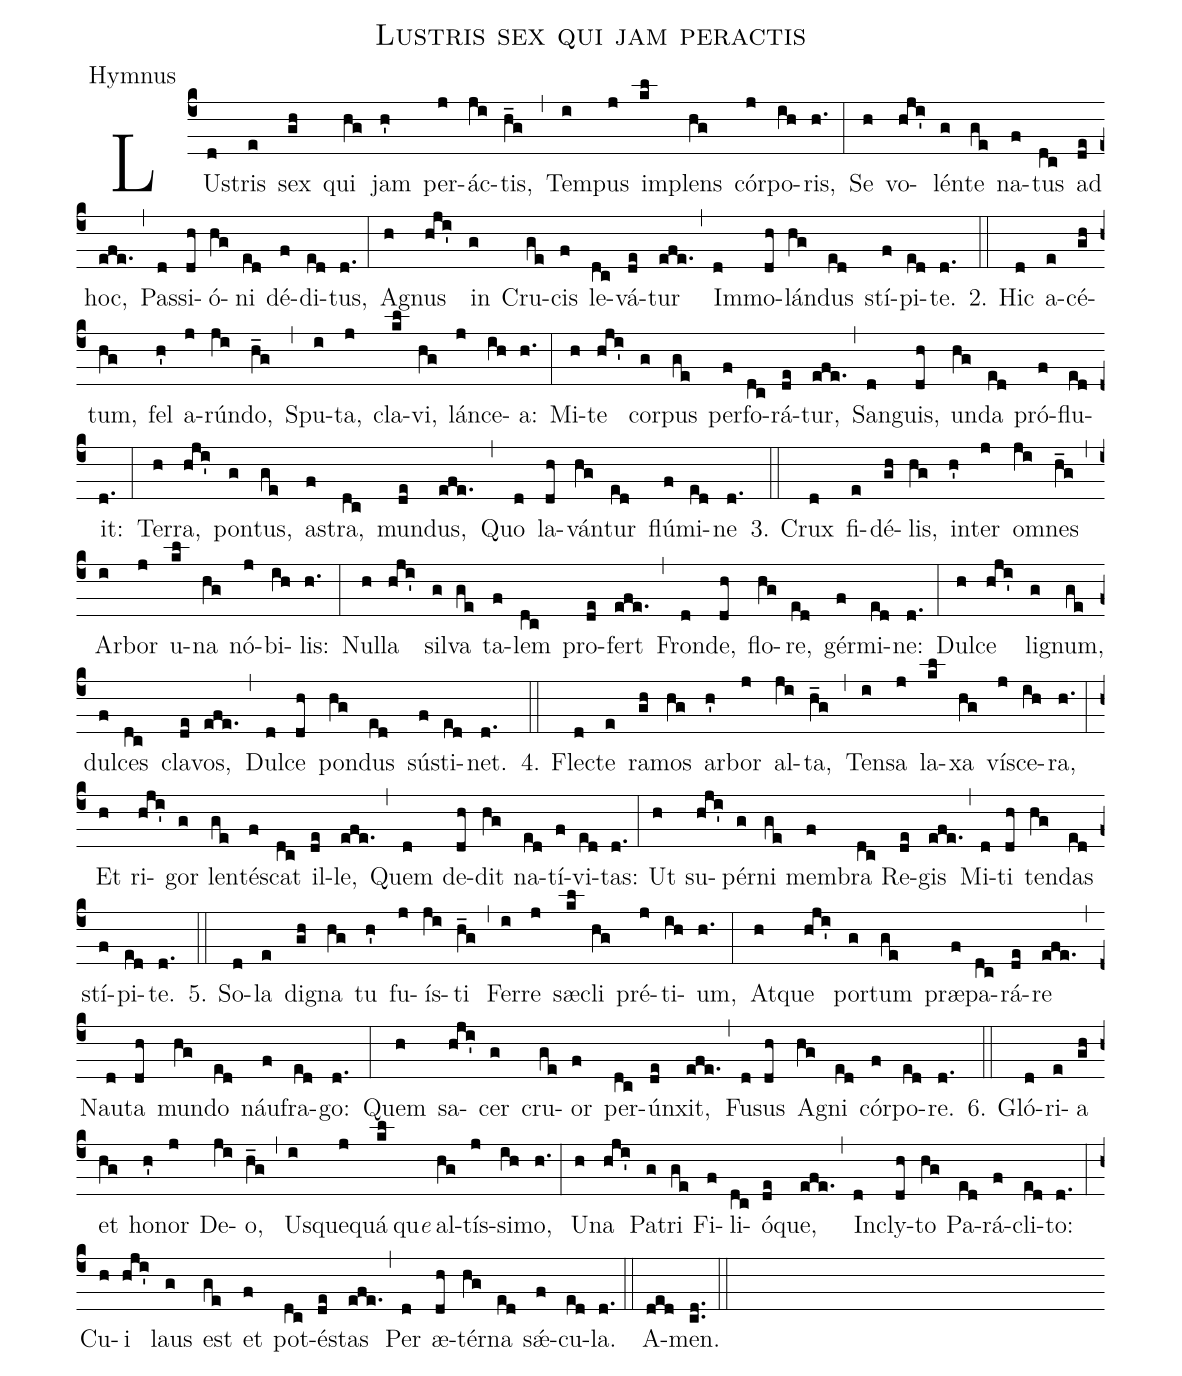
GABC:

name:Lustris sex qui jam peractis;
office-part:Hymnus;
%%
(c4)LUs(d)tris(e) sex(gh) qui(hg) jam(h') per(j)ác(ji)tis,(h_g) (,)
Tem(i)pus(j) im(kl)plens(hg) cór(j)po(ih)ris,(h.) (:)
Se(h) vo(hji')lén(g)te(ge) na(f)tus(dc) ad(de) hoc,(efe.) (,)
Pas(d)si(dh)ó(hg)ni(ed) dé(f)di(ed)tus,(d.) (:)
A(h)gnus(hji') in(g) Cru(ge)cis(f) le(dc)vá(de)tur(efe.) (,)
Im(d)mo(dh)lán(hg)dus(ed) stí(f)pi(ed)te.(d.) (::)

2. Hic(d) a(e)cé(gh)tum,(hg) fel(h') a(j)rún(ji)do,(h_g) (,)
Spu(i)ta,(j) cla(kl)vi,(hg) lán(j)ce(ih)a:(h.) (:)
Mi(h)te(hji') cor(g)pus(ge) per(f)fo(dc)rá(de)tur,(efe.) (,)
San(d)guis,(dh) un(hg)da(ed) pró(f)flu(ed)it:(d.) (:)
Ter(h)ra,(hji') pon(g)tus,(ge) as(f)tra,(dc) mun(de)dus,(efe.) (,)
Quo(d) la(dh)ván(hg)tur(ed) flú(f)mi(ed)ne(d.) (::)

3. Crux(d) fi(e)dé(gh)lis,(hg) in(h')ter(j) om(ji)nes(h_g) (,)
Ar(i)bor(j) u(kl)na(hg) nó(j)bi(ih)lis:(h.) (:)
Nul(h)la(hji') sil(g)va(ge) ta(f)lem(dc) pro(de)fert(efe.) (,)
Fron(d)de,(dh) flo(hg)re,(ed) gér(f)mi(ed)ne:(d.) (:)
Dul(h)ce(hji') li(g)gnum,(ge) dul(f)ces(dc) cla(de)vos,(efe.) (,)
Dul(d)ce(dh) pon(hg)dus(ed) sús(f)ti(ed)net.(d.) (::)

4. Flec(d)te(e) ra(gh)mos(hg) ar(h')bor(j) al(ji)ta,(h_g) (,)
Ten(i)sa(j) la(kl)xa(hg) ví(j)sce(ih)ra,(h.) (:)
Et(h) ri(hji')gor(g) len(ge)tés(f)cat(dc) il(de)le,(efe.) (,)
Quem(d) de(dh)dit(hg) na(ed)tí(f)vi(ed)tas:(d.) (:)
Ut(h) su(hji')pér(g)ni(ge) mem(f)bra(dc) Re(de)gis(efe.) (,)
Mi(d)ti(dh) ten(hg)das(ed) stí(f)pi(ed)te.(d.) (::)

5. So(d)la(e) di(gh)gna(hg) tu(h') fu(j)ís(ji)ti(h_g) (,)
Fer(i)re(j) sæ(kl)cli(hg) pré(j)ti(ih)um,(h.) (:)
At(h)que(hji') por(g)tum(ge) præ(f)pa(dc)rá(de)re(efe.) (,)
Nau(d)ta(dh) mun(hg)do(ed) náu(f)fra(ed)go:(d.) (:)
Quem(h) sa(hji')cer(g) cru(ge)or(f) per(dc)ún(de)xit,(efe.) (,)
Fu(d)sus(dh) A(hg)gni(ed) cór(f)po(ed)re.(d.) (::)

6. Gló(d)ri(e)a(gh) et(hg) ho(h')nor(j) De(ji)o,(h_g) (,)
Us(i)que(j)quá(kl)qu<i>e</i>() al(hg)tís(j)si(ih)mo,(h.) (:)
U(h)na(hji') Pa(g)tri(ge) Fi(f)li(dc)ó(de)que,(efe.) (,)
In(d)cly(dh)to(hg) Pa(ed)rá(f)cli(ed)to:(d.) (:)
Cu(h)i(hji') laus(g) est(ge) et(f) pot(dc)és(de)tas(efe.) (,)
Per(d) æ(dh)tér(hg)na(ed) sǽ(f)cu(ed)la.(d.) (::)
A(ded)men.(cd..) (::)
